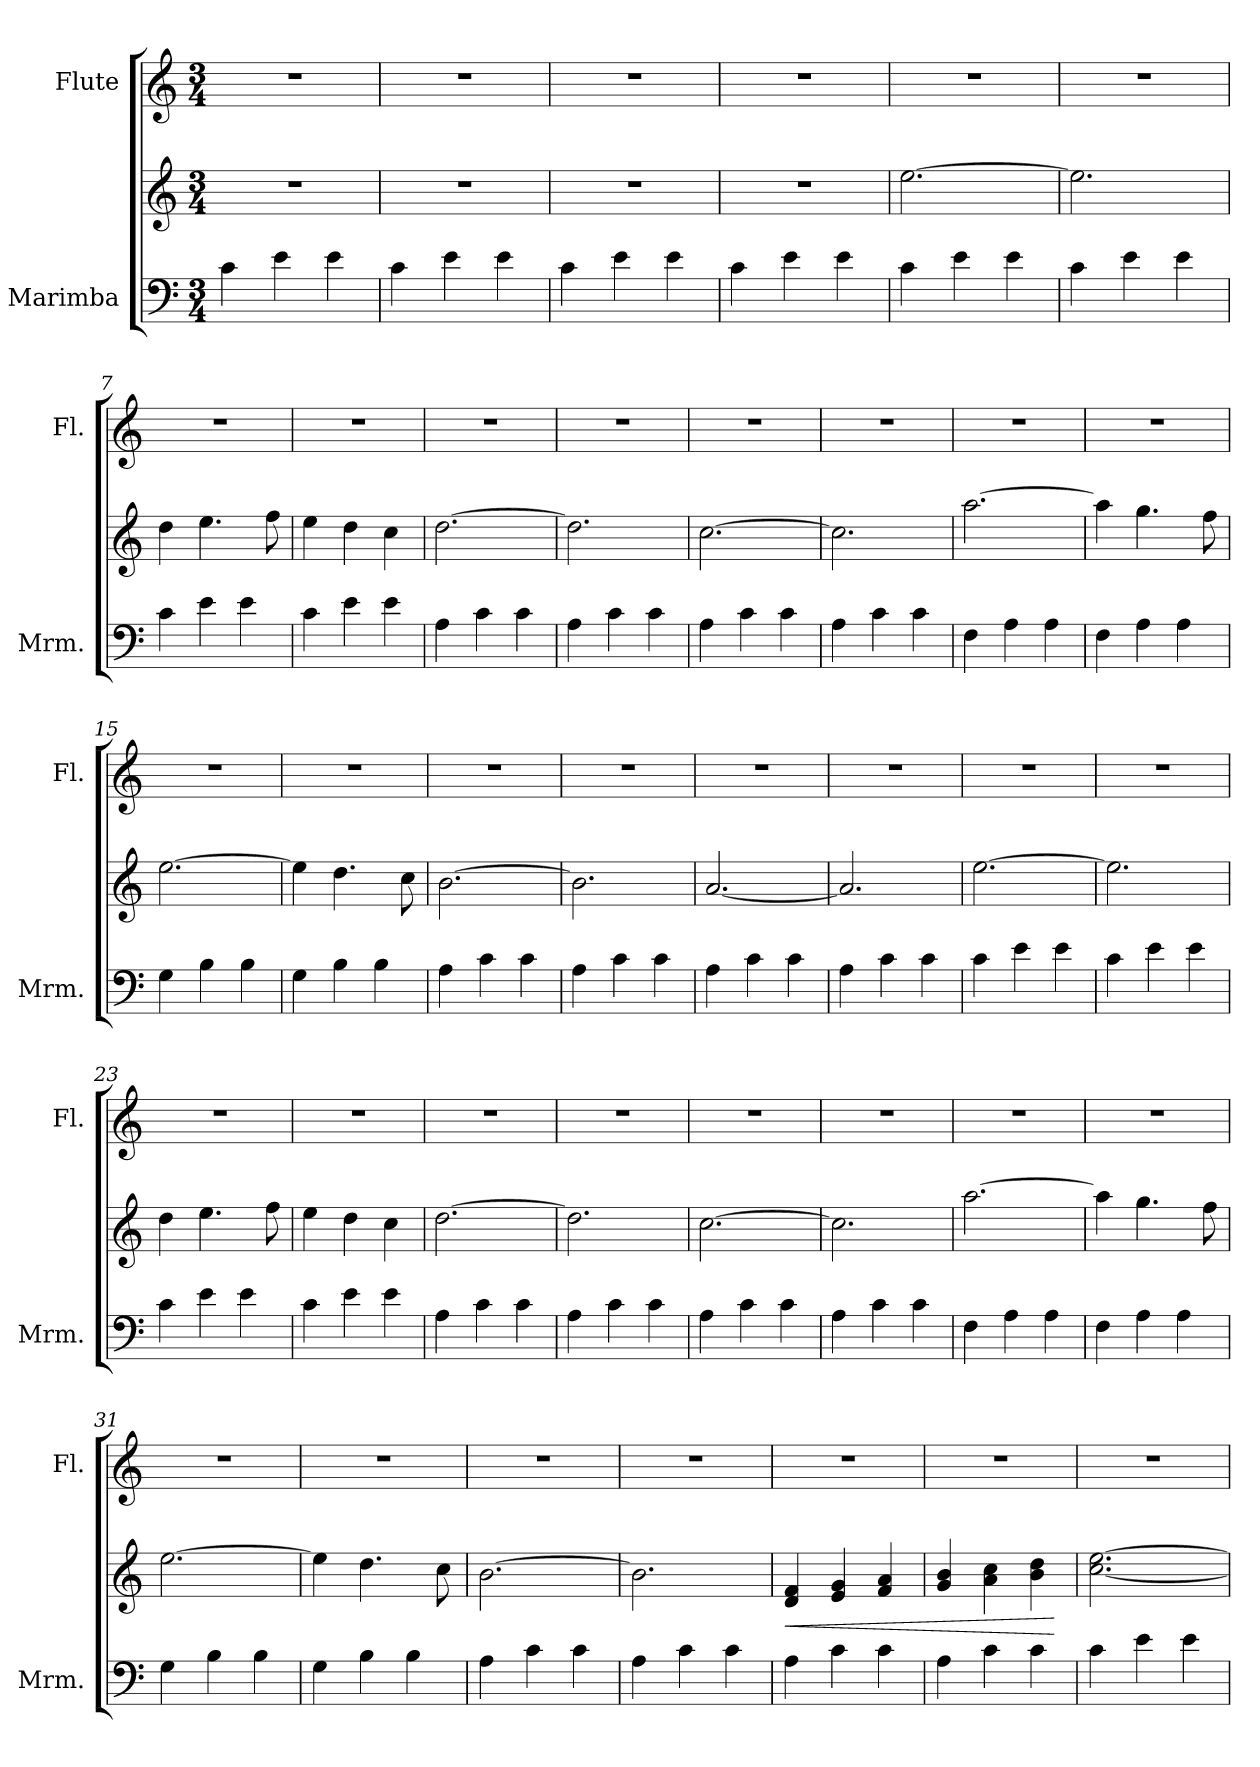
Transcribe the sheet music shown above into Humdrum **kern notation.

**kern	**kern	**dynam	**kern
*part2	*part2	*part2	*part1
*staff3	*staff2	*staff2/3	*staff1
*I"Marimba	*	*	*I"Flute
*I'Mrm.	*	*	*I'Fl.
*clefF4	*clefG2	*	*clefG2
*k[]	*k[]	*	*k[]
*M3/4	*M3/4	*	*M3/4
*MM160	*MM160	*	*MM160
=1	=1	=1	=1
!	!	!LO:DY:b=2	!
!	!	!LO:DY:n=1:b	!
4c\	2.r	mp mp	2.r
4e\	.	.	.
4e\	.	.	.
=2	=2	=2	=2
4c\	2.r	.	2.r
4e\	.	.	.
4e\	.	.	.
=3	=3	=3	=3
4c\	2.r	.	2.r
4e\	.	.	.
4e\	.	.	.
=4	=4	=4	=4
4c\	2.r	.	2.r
4e\	.	.	.
4e\	.	.	.
=5	=5	=5	=5
4c\	[2.ee\	.	2.r
4e\	.	.	.
4e\	.	.	.
=6	=6	=6	=6
4c\	2.ee\]	.	2.r
4e\	.	.	.
4e\	.	.	.
=7	=7	=7	=7
4c\	4dd\	.	2.r
4e\	4.ee\	.	.
4e\	.	.	.
.	8ff\	.	.
=8	=8	=8	=8
4c\	4ee\	.	2.r
4e\	4dd\	.	.
4e\	4cc\	.	.
!!LO:LB:g=z
=9	=9	=9	=9
4A\	[2.dd\	.	2.r
4c\	.	.	.
4c\	.	.	.
=10	=10	=10	=10
4A\	2.dd\]	.	2.r
4c\	.	.	.
4c\	.	.	.
=11	=11	=11	=11
4A\	[2.cc\	.	2.r
4c\	.	.	.
4c\	.	.	.
=12	=12	=12	=12
4A\	2.cc\]	.	2.r
4c\	.	.	.
4c\	.	.	.
=13	=13	=13	=13
4F\	[2.aa\	.	2.r
4A\	.	.	.
4A\	.	.	.
=14	=14	=14	=14
4F\	4aa\]	.	2.r
4A\	4.gg\	.	.
4A\	.	.	.
.	8ff\	.	.
=15	=15	=15	=15
4G\	[2.ee\	.	2.r
4B\	.	.	.
4B\	.	.	.
=16	=16	=16	=16
4G\	4ee\]	.	2.r
4B\	4.dd\	.	.
4B\	.	.	.
.	8cc\	.	.
=17	=17	=17	=17
4A\	[2.b\	.	2.r
4c\	.	.	.
4c\	.	.	.
!!LO:LB:g=z
=18	=18	=18	=18
4A\	2.b\]	.	2.r
4c\	.	.	.
4c\	.	.	.
=19	=19	=19	=19
4A\	[2.a/	.	2.r
4c\	.	.	.
4c\	.	.	.
=20	=20	=20	=20
4A\	2.a/]	.	2.r
4c\	.	.	.
4c\	.	.	.
=21	=21	=21	=21
4c\	[2.ee\	.	2.r
4e\	.	.	.
4e\	.	.	.
=22	=22	=22	=22
4c\	2.ee\]	.	2.r
4e\	.	.	.
4e\	.	.	.
=23	=23	=23	=23
4c\	4dd\	.	2.r
4e\	4.ee\	.	.
4e\	.	.	.
.	8ff\	.	.
=24	=24	=24	=24
4c\	4ee\	.	2.r
4e\	4dd\	.	.
4e\	4cc\	.	.
=25	=25	=25	=25
4A\	[2.dd\	.	2.r
4c\	.	.	.
4c\	.	.	.
=26	=26	=26	=26
4A\	2.dd\]	.	2.r
4c\	.	.	.
4c\	.	.	.
!!LO:PB:g=z
=27	=27	=27	=27
4A\	[2.cc\	.	2.r
4c\	.	.	.
4c\	.	.	.
=28	=28	=28	=28
4A\	2.cc\]	.	2.r
4c\	.	.	.
4c\	.	.	.
=29	=29	=29	=29
4F\	[2.aa\	.	2.r
4A\	.	.	.
4A\	.	.	.
=30	=30	=30	=30
4F\	4aa\]	.	2.r
4A\	4.gg\	.	.
4A\	.	.	.
.	8ff\	.	.
=31	=31	=31	=31
4G\	[2.ee\	.	2.r
4B\	.	.	.
4B\	.	.	.
=32	=32	=32	=32
4G\	4ee\]	.	2.r
4B\	4.dd\	.	.
4B\	.	.	.
.	8cc\	.	.
=33	=33	=33	=33
4A\	[2.b\	.	2.r
4c\	.	.	.
4c\	.	.	.
=34	=34	=34	=34
4A\	2.b\]	.	2.r
4c\	.	.	.
4c\	.	.	.
=35	=35	=35	=35
!	!	!LO:HP:b	!
4A\	4d/ 4f/	<	2.r
4c\	4e/ 4g/	.	.
4c\	4f/ 4a/	.	.
!!LO:LB:g=z
=36	=36	=36	=36
4A\	4g/ 4b/	.	2.r
4c\	4a\ 4cc\	.	.
4c\	4b\ 4dd\	.	.
.	.	[	.
=37	=37	=37	=37
!	!	!LO:DY:b=2	!
!	!	!LO:DY:n=1:b	!
4c\	[2.cc\ [2.ee\	mf mf	2.r
4e\	.	.	.
4e\	.	.	.
=	=	=	=
*-	*-	*-	*-
